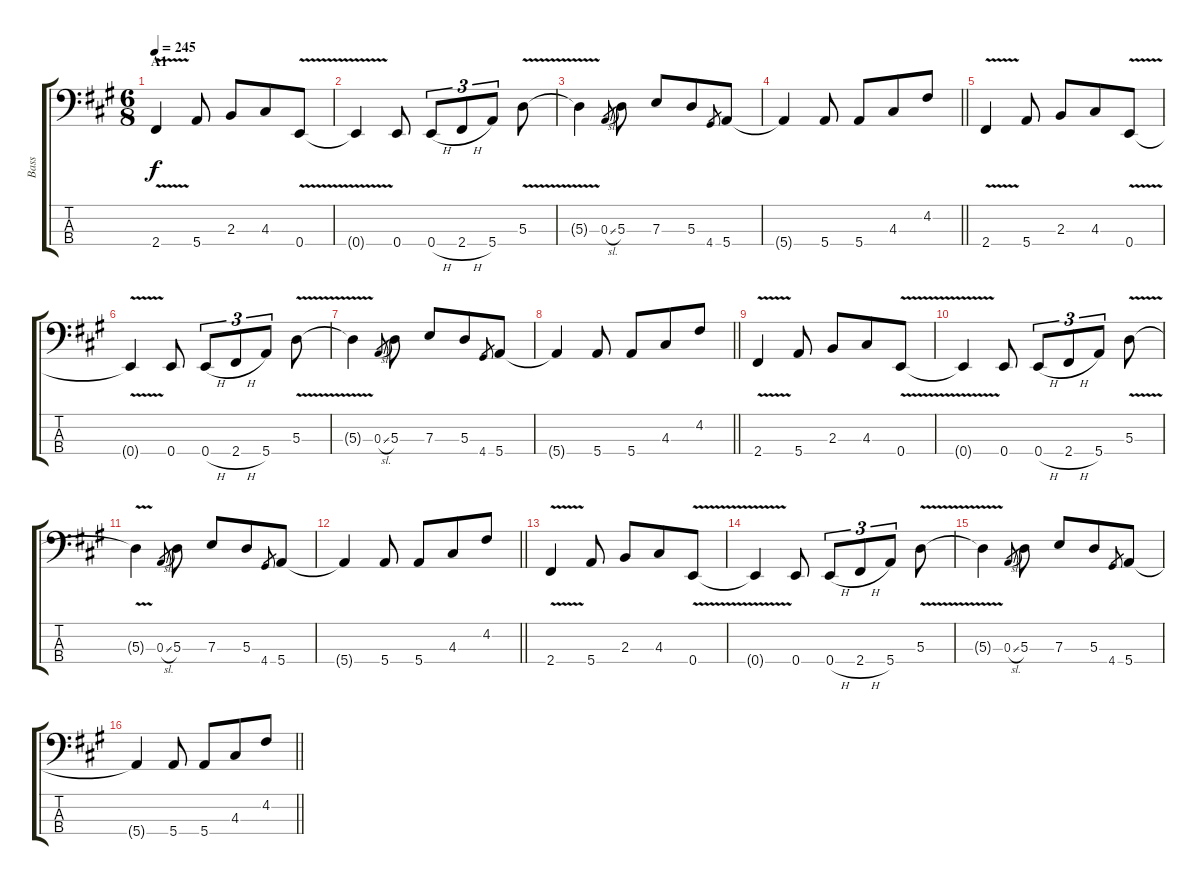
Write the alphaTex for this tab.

\track ("Bass" "Bass") {instrument synthbass1}
\staff {score tabs}
\tuning (G2 D2 A1 E1) {hide}
\ts (6 8)
\section ("" "A1")
\tempo 245
\clef f4
\ks a
2.4{v}.4{dy f} 5.4.8 2.3.8 4.3.8 0.4{v}.8 |
0.4{t}.4 0.4.8 0.4{h}.8{tu (3 2)} 2.4{h}.8{tu (3 2)} 5.4.8{tu (3 2)} 5.3{v}.8 |
5.3{t}.4 0.3{sl}.8{gr} 5.3.8 7.3.8 5.3.8 4.4.8{gr} 5.4.8 |
\barLineRight lightlight
5.4{t}.4 5.4.8 5.4.8 4.3.8 4.2.8 |
\section ("" "")
2.4{v}.4 5.4.8 2.3.8 4.3.8 0.4{v}.8 |
0.4{t}.4 0.4.8 0.4{h}.8{tu (3 2)} 2.4{h}.8{tu (3 2)} 5.4.8{tu (3 2)} 5.3{v}.8 |
5.3{t}.4 0.3{sl}.8{gr} 5.3.8 7.3.8 5.3.8 4.4.8{gr} 5.4.8 |
\barLineRight lightlight
5.4{t}.4 5.4.8 5.4.8 4.3.8 4.2.8 |
\section ("" "")
2.4{v}.4 5.4.8 2.3.8 4.3.8 0.4{v}.8 |
0.4{t}.4 0.4.8 0.4{h}.8{tu (3 2)} 2.4{h}.8{tu (3 2)} 5.4.8{tu (3 2)} 5.3{v}.8 |
5.3{t}.4 0.3{sl}.8{gr} 5.3.8 7.3.8 5.3.8 4.4.8{gr} 5.4.8 |
\barLineRight lightlight
5.4{t}.4 5.4.8 5.4.8 4.3.8 4.2.8 |
\section ("" "")
2.4{v}.4 5.4.8 2.3.8 4.3.8 0.4{v}.8 |
0.4{t}.4 0.4.8 0.4{h}.8{tu (3 2)} 2.4{h}.8{tu (3 2)} 5.4.8{tu (3 2)} 5.3{v}.8 |
5.3{t}.4 0.3{sl}.8{gr} 5.3.8 7.3.8 5.3.8 4.4.8{gr} 5.4.8 |
\barLineRight lightlight
5.4{t}.4 5.4.8 5.4.8 4.3.8 4.2.8
